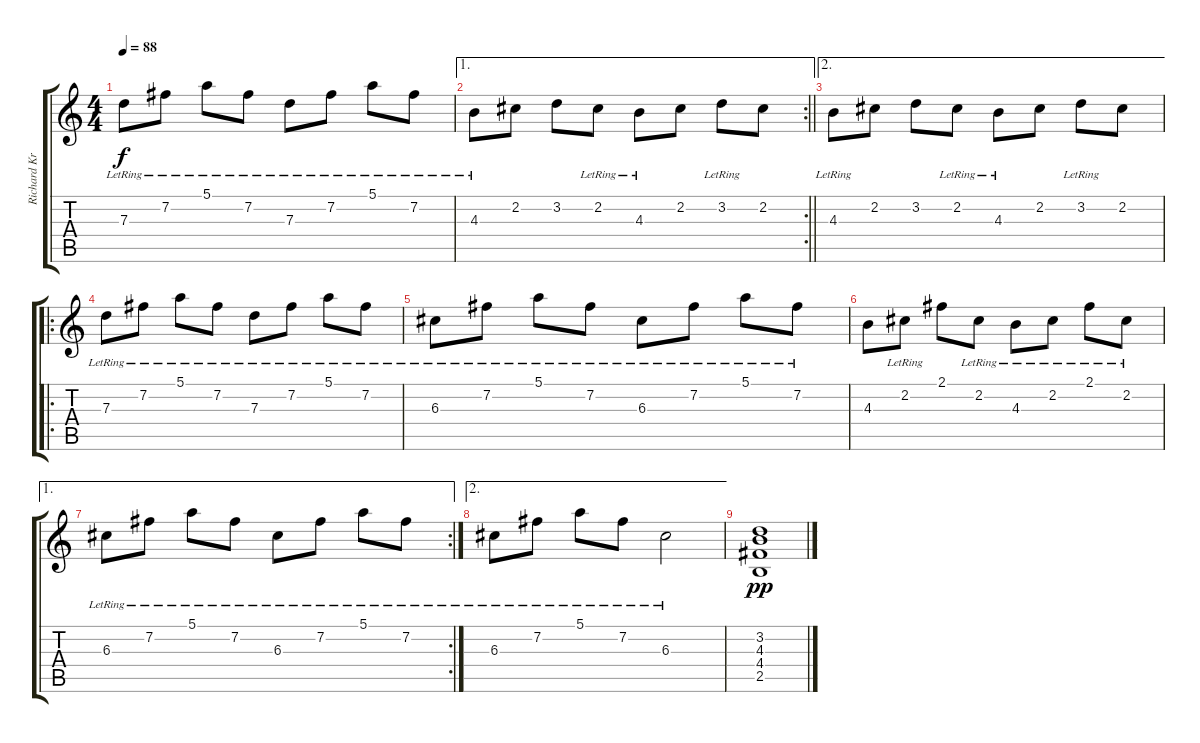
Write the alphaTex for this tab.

\track ("Richard Kruspe" "Richard Kr") {instrument electricguitarjazz}
\staff {score tabs}
\tuning (E4 B3 G3 D3 A2 E2) {hide}
\ts (4 4)
\tempo 88
\clef g2
\ks c
7.3{lr}.8{dy f} 7.2{lr}.8 5.1{lr}.8 7.2{lr}.8 7.3{lr}.8 7.2{lr}.8 5.1{lr}.8 7.2{lr}.8 |
\ae 1
\rc 2
\barLineRight lightlight
4.3{lr}.8 2.2.8 3.2.8 2.2{lr}.8 4.3{lr}.8 2.2.8 3.2{lr}.8 2.2.8 |
\ae 2
4.3{lr}.8 2.2.8 3.2.8 2.2{lr}.8 4.3{lr}.8 2.2.8 3.2{lr}.8 2.2.8 |
\ro
7.3{lr}.8 7.2{lr}.8 5.1{lr}.8 7.2{lr}.8 7.3{lr}.8 7.2{lr}.8 5.1{lr}.8 7.2{lr}.8 |
6.3{lr}.8 7.2{lr}.8 5.1{lr}.8 7.2{lr}.8 6.3{lr}.8 7.2{lr}.8 5.1{lr}.8 7.2{lr}.8 |
4.3.8 2.2{lr}.8 2.1.8 2.2{lr}.8 4.3{lr}.8 2.2{lr}.8 2.1{lr}.8 2.2{lr}.8 |
\ae 1
\rc 2
6.3{lr}.8 7.2{lr}.8 5.1{lr}.8 7.2{lr}.8 6.3{lr}.8 7.2{lr}.8 5.1{lr}.8 7.2{lr}.8 |
\ae 2
6.3{lr}.8 7.2{lr}.8 5.1{lr}.8 7.2{lr}.8 6.3{lr}.2 |
(3.2 4.3 4.4 2.5).1{dy pp}
